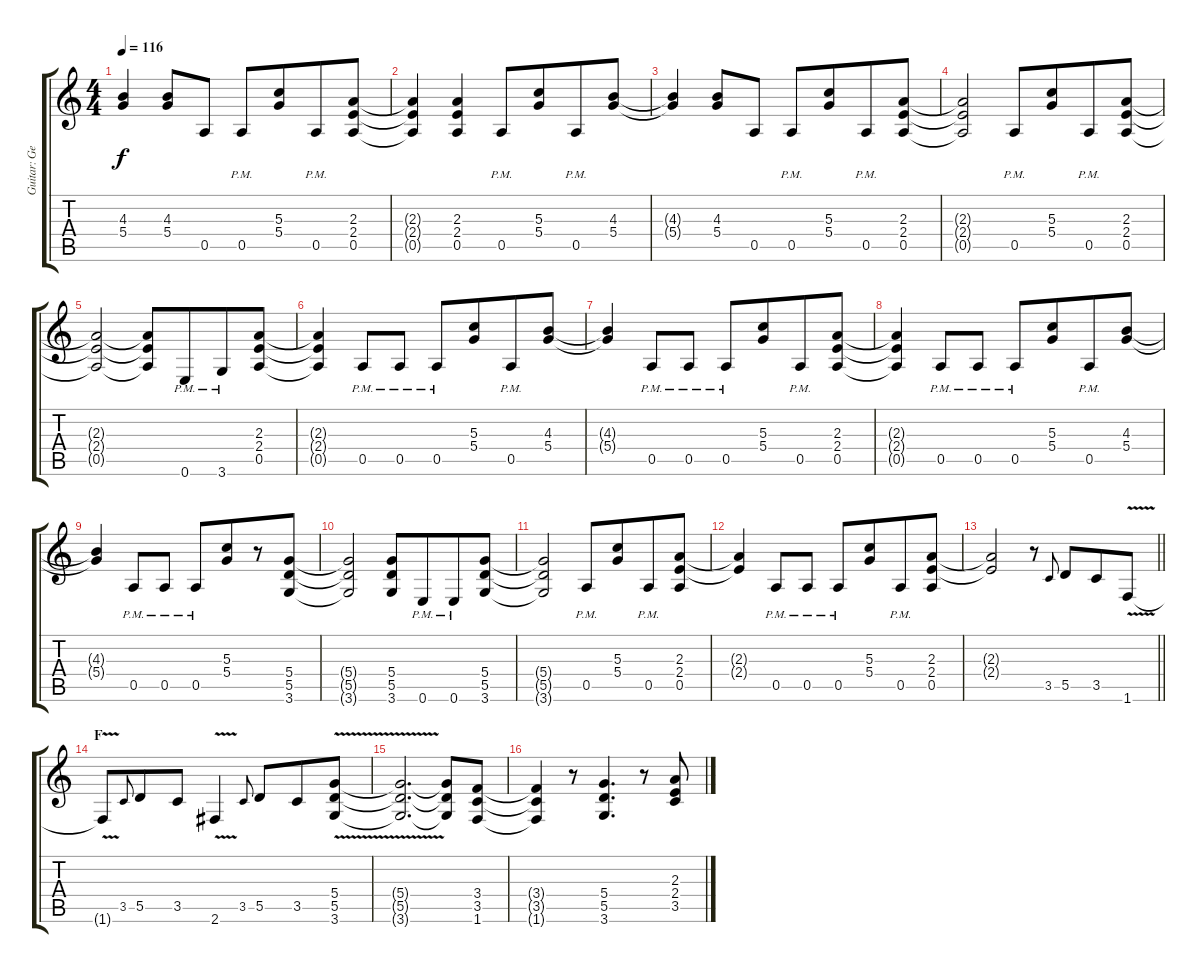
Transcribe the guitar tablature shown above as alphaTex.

\track ("Guitar: George" "Guitar: Ge") {instrument distortionguitar}
\staff {score tabs}
\tuning (E4 B3 G3 D3 A2 E2) {hide}
\ts (4 4)
\tempo 116
\clef g2
\ks c
(4.3{t} 5.4{t}).4{dy f} (4.3 5.4).8 0.5.8 0.5{pm}.8 (5.3 5.4).8{beam merge} 0.5{pm}.8 (2.3 2.4 0.5).8 |
(2.3{t} 2.4{t} 0.5{t}).4 (2.3 2.4 0.5).4 0.5{pm}.8 (5.3 5.4).8{beam merge} 0.5{pm}.8 (4.3 5.4).8 |
(4.3{t} 5.4{t}).4 (4.3 5.4).8 0.5.8 0.5{pm}.8 (5.3 5.4).8{beam merge} 0.5{pm}.8 (2.3 2.4 0.5).8 |
(2.3{t} 2.4{t} 0.5{t}).2 0.5{pm}.8 (5.3 5.4).8{beam merge} 0.5{pm}.8 (2.3 2.4 0.5).8 |
(2.3{t} 2.4{t} 0.5{t}).2 (2.3{t} 2.4{t} 0.5{t}).8 0.6{pm}.8{beam merge} 3.6{pm}.8 (2.3 2.4 0.5).8 |
(2.3{t} 2.4{t} 0.5{t}).4 0.5{pm}.8 0.5{pm}.8 0.5{pm}.8 (5.3 5.4).8{beam merge} 0.5{pm}.8 (4.3 5.4).8 |
(4.3{t} 5.4{t}).4 0.5{pm}.8 0.5{pm}.8 0.5{pm}.8 (5.3 5.4).8{beam merge} 0.5{pm}.8 (2.3 2.4 0.5).8 |
(2.3{t} 2.4{t} 0.5{t}).4 0.5{pm}.8 0.5{pm}.8 0.5{pm}.8 (5.3 5.4).8{beam merge} 0.5{pm}.8 (4.3 5.4).8 |
(4.3{t} 5.4{t}).4 0.5{pm}.8 0.5{pm}.8 0.5{pm}.8 (5.3 5.4).8{beam merge} r.8 (5.4 5.5 3.6).8 |
(5.4{t} 5.5{t} 3.6{t}).2 (5.4 5.5 3.6).8 0.6{pm}.8{beam merge} 0.6{pm}.8 (5.4 5.5 3.6).8 |
(5.4{t} 5.5{t} 3.6{t}).2 0.5{pm}.8 (5.3 5.4).8{beam merge} 0.5{pm}.8 (2.3 2.4 0.5).8 |
(2.3{t} 2.4{t}).4 0.5{pm}.8 0.5{pm}.8 0.5{pm}.8 (5.3 5.4).8{beam merge} 0.5{pm}.8 (2.3 2.4 0.5).8 |
\barLineRight lightlight
(2.3{t} 2.4{t}).2 r.8 3.5.8{gr onbeat} 5.5.8{beam merge} 3.5.8 1.6{v}.8 |
\section ("" "F")
1.6{t}.8 3.5.8{gr onbeat} 5.5.8{beam merge} 3.5.8 2.6{v}.4 3.5.8{gr onbeat} 5.5.8{beam merge} 3.5.8 (5.4 5.5 3.6{v}).8 |
(5.4{t} 5.5{t} 3.6{t}).2{d} (5.4{t} 5.5{t} 3.6{t}).8 (3.4 3.5 1.6).8 |
(3.4{t} 3.5{t} 1.6{t}).4 r.8 (5.4 5.5 3.6).4{d} r.8 (2.3 2.4 3.5).8
